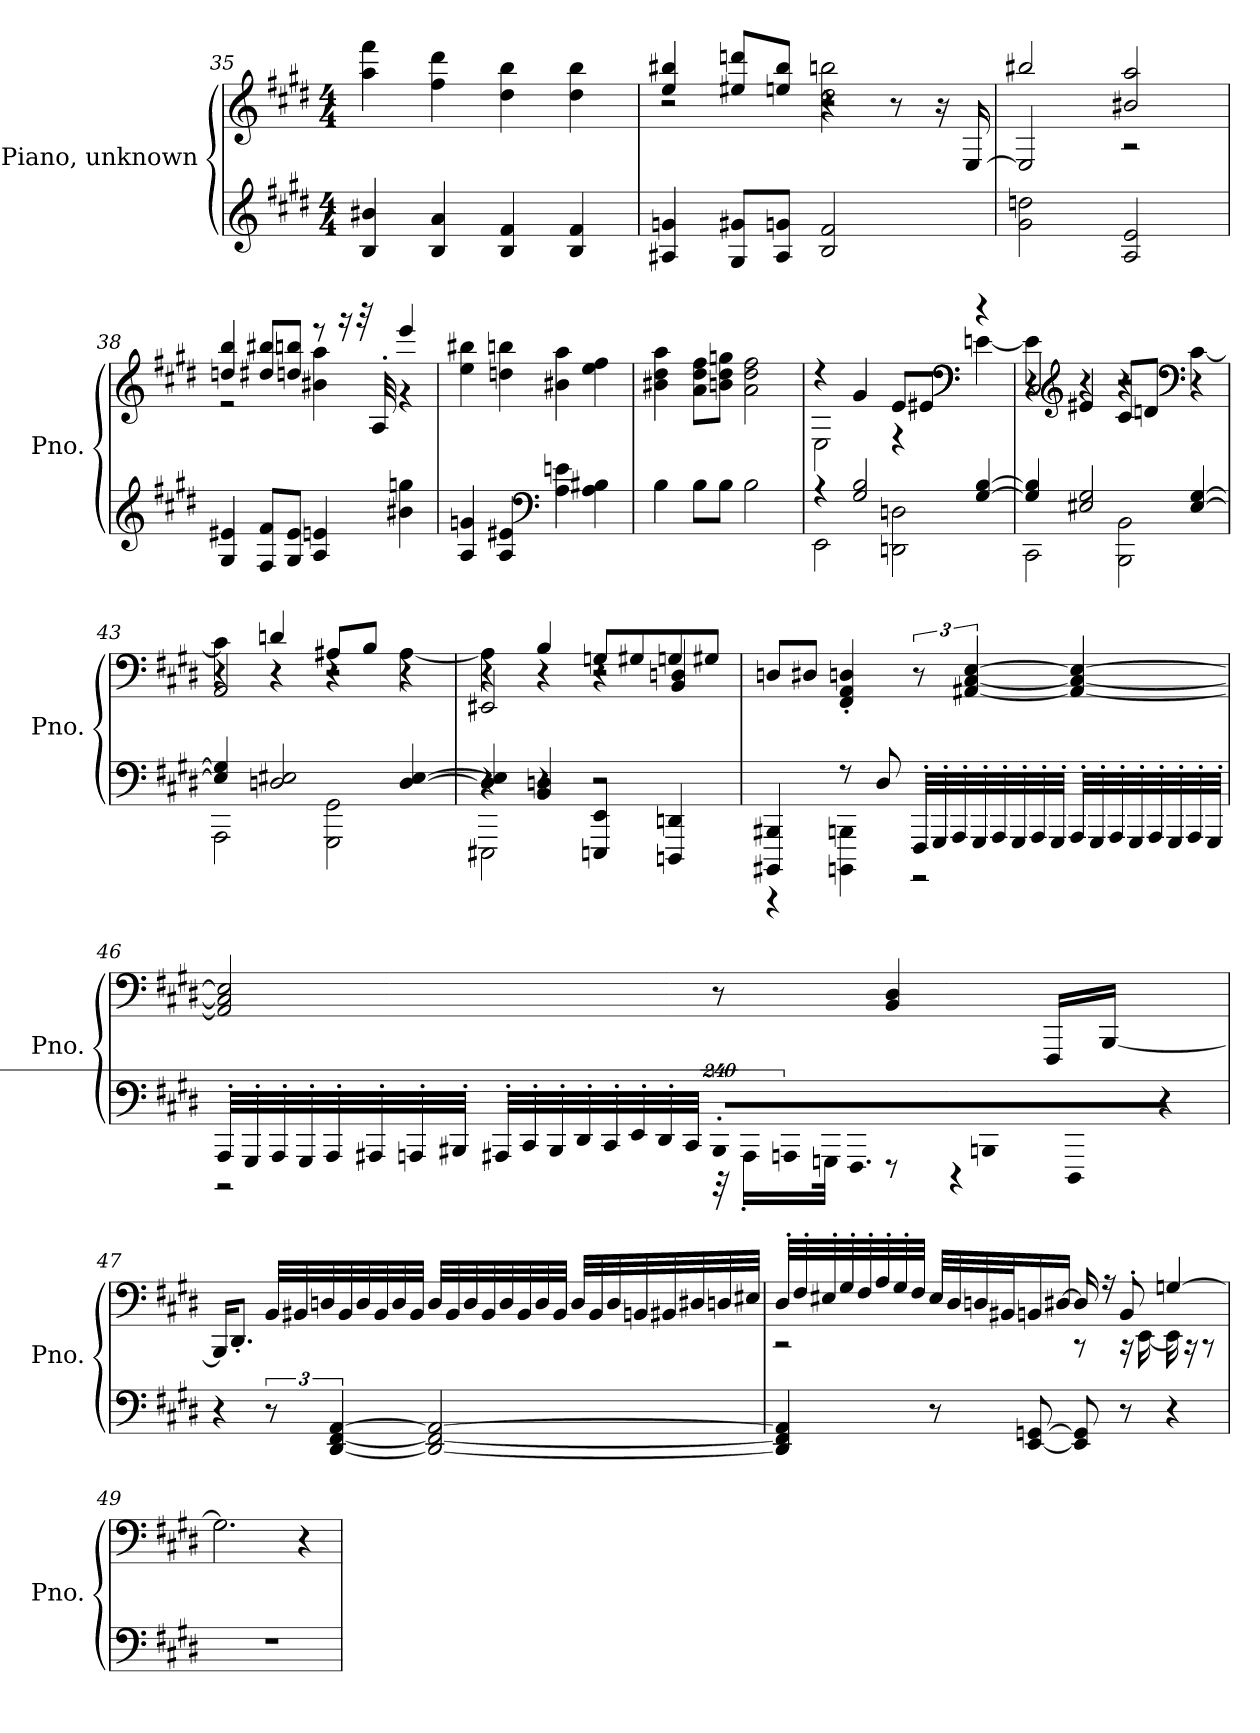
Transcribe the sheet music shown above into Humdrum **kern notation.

**kern	**kern
*part1	*part1
*staff2	*staff1
*I"Piano, unknown	*
*I'Pno.	*
*clefG2	*clefG2
*k[f#c#g#d#]	*k[f#c#g#d#]
*M4/4	*M4/4
=35	=35
4B/ 4b#X/	4aa\ 4fff#\
4B/ 4a/	4ff#\ 4ddd#\
4B/ 4f#/	4dd#\ 4bb\
4B/ 4f#/	4dd#\ 4bb\
!!LO:LB:g=z
=36	=36
*	*^
*	*	*^
4A#X/ 4gn/	4ee/ 4bb#X/	2r	2r
8G#/ 8g#X/L	8ee#X/ 8dddn/L	.	.
8A#/ 8gn/J	8een/ 8bb#/J	.	.
2B/ 2f#/	2r	2dd#\ 2bbn\	4r
.	.	.	8r
.	.	.	16r
.	.	.	[16E/
*	*	*v	*v
=37	=37	=37
2g#\ 2ddn\	2bb#X/	2E/]
2A/ 2e/	2b#X/ 2aa/	2r
=38	=38	=38
4G#/ 4e#X/	4ddn/ 4bb/	2r
8F#/ 8f#/L	8dd#X/ 8bb#X/L	.
8G#/ 8e#/J	8ddn/ 8bbn/J	.
4A/ 4en/	8r	4b#X\ 4aa\
.	16r	.
.	32r	.
.	32A'/	.
4b#X\ 4ggn\	4eee/	4r
*	*v	*v
=39	=39
4A/ 4gn/	4ee\ 4bb#X\
4A/ 4e#X/	4ddn\ 4bbn\
*clefF4	*
4A\ 4en\	4b#X\ 4aa\
4A\ 4B#X\	4ee\ 4ff#\
!!LO:LB:g=z
=40	=40
4B\	4b#X\ 4dd#\ 4aa\
8B\L	8a\ 8dd#\ 8ff#\L
8B\J	8bn\ 8dd#\ 8ggn\J
2B\	2a\ 2dd#\ 2ff#\
=41	=41
*^	*^
4r	2EE\	4r	2E\
2G#/ 2B/	.	4g#/	.
.	2DDn\ 2Dn\	8e/L	4r
.	.	8e#X/J	.
*	*	*clefF4	*
[4G#/ [4B/	.	4r	[4en\
=42	=42	=42	=42
*	*	*	*^
4G#/] 4B/]	2CC#\	4r	4e\]	2C#/
*	*	*clefG2	*	*
2E#X/ 2G#/	.	4e#X/	4r	.
.	2BBB\ 2BB\	8c#/L	4r	2r
.	.	8dn/J	.	.
*	*	*clefF4	*	*
[4E#/ [4G#/	.	4r	[4c#\	.
=43	=43	=43	=43	=43
4E#/] 4G#/]	2AAA\	4r	4c#\]	2AA/
2Dn/ 2E#X/	.	4dn/	4r	.
.	2GGG#\ 2GG#\	8A#X/L	4r	2r
.	.	8B/J	.	.
[4D/ [4E#/	.	4r	[4A#\	.
!!LO:PB:g=z	!!	!!
=44	=44	=44	=44	=44
*	*^	*	*	*
4D/] 4E#/]	2EEE#X\	4r	4r	4A#\]	2EE#X/
4r	.	4BB/ 4Dn/	4B/	4r	.
2r	2r	4EEEn/ 4EE/	8Gn/L	2r	4r
.	.	.	8G#X/	.	.
.	.	4DDDn/ 4DDn/	8Gn/	.	4BB/ 4Dn/
.	.	.	8G#X/J	.	.
*	*v	*v	*	*	*
*	*	*v	*v	*v
=45	=45	=45
4BBBB#X/ 4BBB#X/	4r	8Dn/L
.	.	8D#X/J
8r	4BBBBn\ 4BBBn\	4FF#/' 4AA/' 4Dn/'
8D#/	.	.
32FFF#'/LLL	2r	12r
32GGG#'/	.	.
32AAA'/	.	.
.	.	[6AA#X/ [6C#/ [6E/
32GGG#'/	.	.
32AAA'/	.	.
32GGG#'/	.	.
32AAA'/	.	.
32GGG#'/JJJ	.	.
32AAA'/LLL	.	4AA#/_ 4C#/_ 4E/_
32GGG#'/	.	.
32AAA'/	.	.
32GGG#'/	.	.
32AAA'/	.	.
32GGG#'/	.	.
32AAA'/	.	.
32GGG#'/JJJ	.	.
!!LO:LB:g=z
=46	=46	=46
32AAA'/LLL	2r	2AA#/] 2C#/] 2E/]
32GGG#'/	.	.
32AAA'/	.	.
32GGG#'/	.	.
32AAA'/	.	.
32AAA#X'/	.	.
32AAAn'/	.	.
32BBB#X'/JJJ	.	.
32AAA#X'/LLL	.	.
32CC#'/	.	.
32BBB#'/	.	.
32DD#'/	.	.
32CC#'/	.	.
32EE'/	.	.
32DD#'/	.	.
32CC#/JJJ	.	.
!LO:N:vis=16	!	!
1920%137BBB#'/LL	32r	8r
.	16AAA#'\LL	.
!LO:N:vis=32	!	!
640%23AAAn/K	.	.
.	32GGGn\JJk	.
!LO:N:vis=16.	!	!
960%103FFF#/	.	.
.	8r	4BB/ 4D#/
!LO:N:vis=16	!	!
1920%137BBBn/J	.	.
.	4r	.
!LO:N:vis=8	!	!
960%137DDD#/J	.	.
.	.	16FFF#/LL
!LO:N:vis=16	!	!
1920%137r	.	.
.	.	[16BBB/JJ
*v	*v	*
!!LO:LB:g=z
=47	=47
4r	16BBB/KL]
.	8.DD#'/J
12r	32BB/LLL
.	32BB#X/
.	32Dn/
[6DD#/ [6FF#/ [6AA/	.
.	32BB#/
.	32D/
.	32BB#/
.	32D/
.	32BB#/JJJ
2DD#/_ 2FF#/_ 2AA/_	32D/LLL
.	32BB#/
.	32D/
.	32BB#/
.	32D/
.	32BB#/
.	32D/
.	32BB#/JJJ
.	32D/LLL
.	32BB#/
.	32D/
.	32BBn/
.	32BB#X/
.	32D#X/
.	32Dn/
.	32E#X/JJJ
!!LO:LB:g=z
=48	=48
*	*^
4DD#/] 4FF#/] 4AA/]	32D#'/LLL	2r
.	32F#'/	.
.	32E#X'/	.
.	32G#'/	.
.	32F#'/	.
.	32A'/	.
.	32G#'/	.
.	32F#/JJJ	.
8r	32E#/LLL	.
.	32D#/	.
.	32Dn/	.
.	32BB#X/J	.
[8EE/ [8GGn/	16BBn/	.
.	[16D#X/JJ	.
8EE/] 8GG/]	16D#/]	8r
.	16r	.
8r	8BB'/	16r
.	.	[16EE\
4r	[4Gn/	16EE\]
.	.	16r
.	.	8r
*	*v	*v
=49	=49
1r	2.G\]
.	4r
=	=
*-	*-
